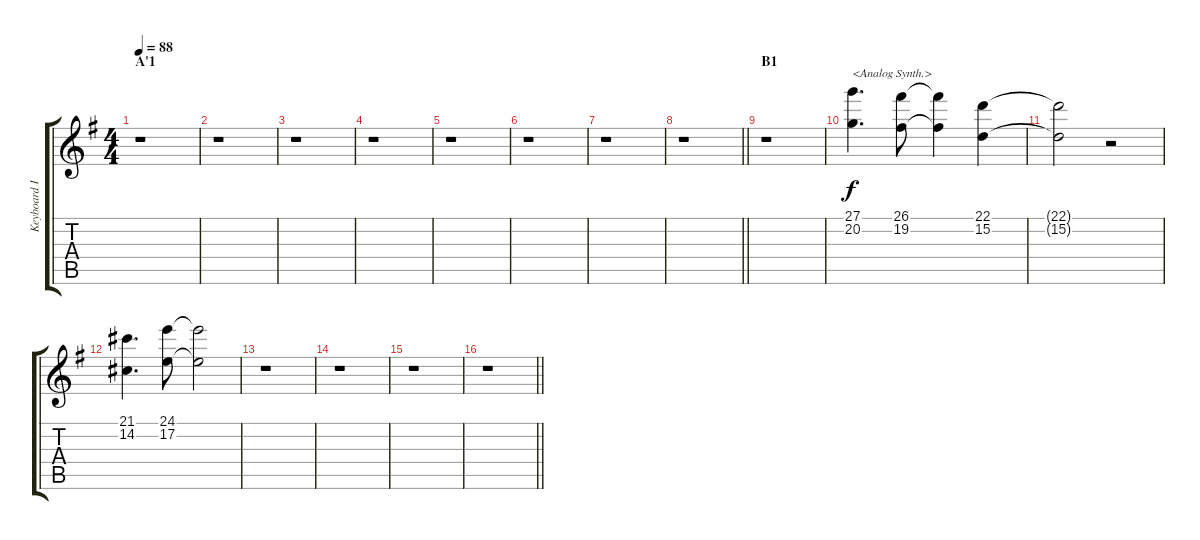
\track ("Keyboard I" "Keyboard I") {instrument pad3polysynth}
\staff {score tabs}
\tuning (E4 B3 G3 D3 A2 E2) {hide}
\ts (4 4)
\section ("" "A'1")
\tempo 88
\clef g2
\ks g
r.1{dy f} |
r.1 |
r.1 |
r.1 |
r.1 |
r.1 |
r.1 |
\barLineRight lightlight
r.1 |
\section ("" "B1")
r.1 |
(27.1 20.2).4{d txt "<Analog Synth.>"} (26.1 19.2).8 (26.1{t} 19.2{t}).4 (22.1 15.2).4 |
(22.1{t} 15.2{t}).2 r.2 |
(21.1 14.2).4{d} (24.1 17.2).8 (24.1{t} 17.2{t}).2 |
r.1 |
r.1 |
r.1 |
\barLineRight lightlight
r.1
